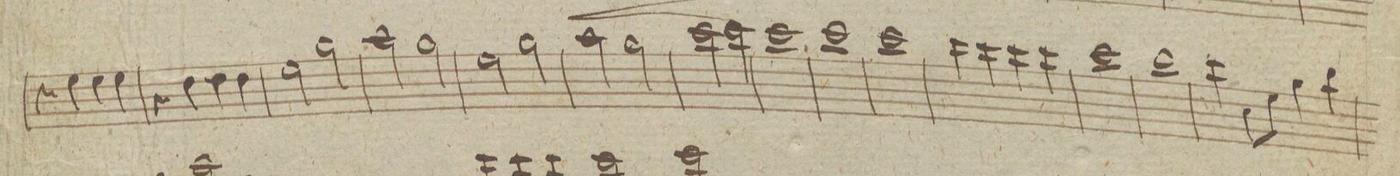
**kern	**dynam
*I"Clarinetto 1mo in C.	*
*clefG2	*
*k[]	*
*met(c|)	*
*M2/2	*
4r	.
4ee\	.
4ee\	.
4ee\	.
=204	=204
4r	.
4dd\	.
4dd\	.
4dd\	.
=205	=205
2ee\	.
2gg\	.
=206	=206
2aa\	.
2gg\	.
=207	=207
2ee\	.
2gg\	.
=208	=208
2aa\	.
2gg\	.
=209	=209
2ccc\	.
2ccc\	.
=210	=210
1ccc\	.
=211	=211
1ccc\	.
=212	=212
1ccc\	.
=213	=213
4ccc\	.
4ccc\	.
4ccc\	.
4ccc\	.
=214	=214
1ccc\	.
=215	=215
1bb\	.
=216	=216
4ccc\	.
8cc\L	.
8ee\J	.
4gg\	.
4bb\	.
=217	=217
*-	*-
